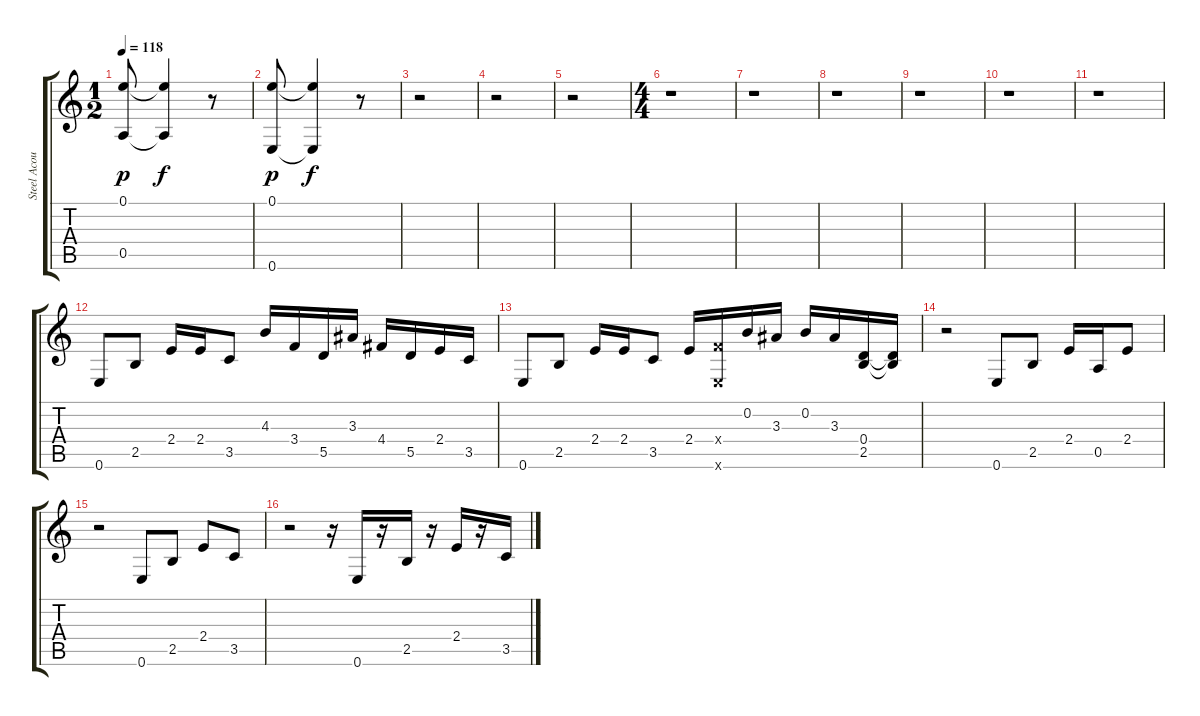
\track ("Steel Acoustic" "Steel Acou") {instrument acousticguitarsteel}
\staff {score tabs}
\tuning (E4 B3 G3 D3 A2 E2) {hide}
\ts (1 2)
\tempo 118
\clef g2
\ks c
(0.1 0.5).8{dy p} (0.1{t} 0.5{t}).4{dy f} r.8 |
(0.1 0.6).8{dy p} (0.1{t} 0.6{t}).4{dy f} r.8 |
r.2 |
r.2 |
r.2 |
\ts (4 4)
r.1 |
r.1 |
r.1 |
r.1 |
r.1 |
r.1 |
0.6.8{volume 12} 2.5.8 2.4.16 2.4.16 3.5.8 4.3.16 3.4.16 5.5.16 3.3.16 4.4.16 5.5.16 2.4.16 3.5.16 |
0.6.8 2.5.8 2.4.16 2.4.16 3.5.8 2.4.16 (3.4{x} 0.6{x}).16 0.2.16 3.3.16 0.2.16 3.3.16 (0.4 2.5).16 (0.4{t} 2.5{t}).16 |
r.2 0.6.8 2.5.8 2.4.16 0.5.16 2.4.8 |
r.2 0.6.8 2.5.8 2.4.8 3.5.8 |
r.2 r.16 0.6.16 r.16 2.5.16 r.16 2.4.16 r.16 3.5.16
